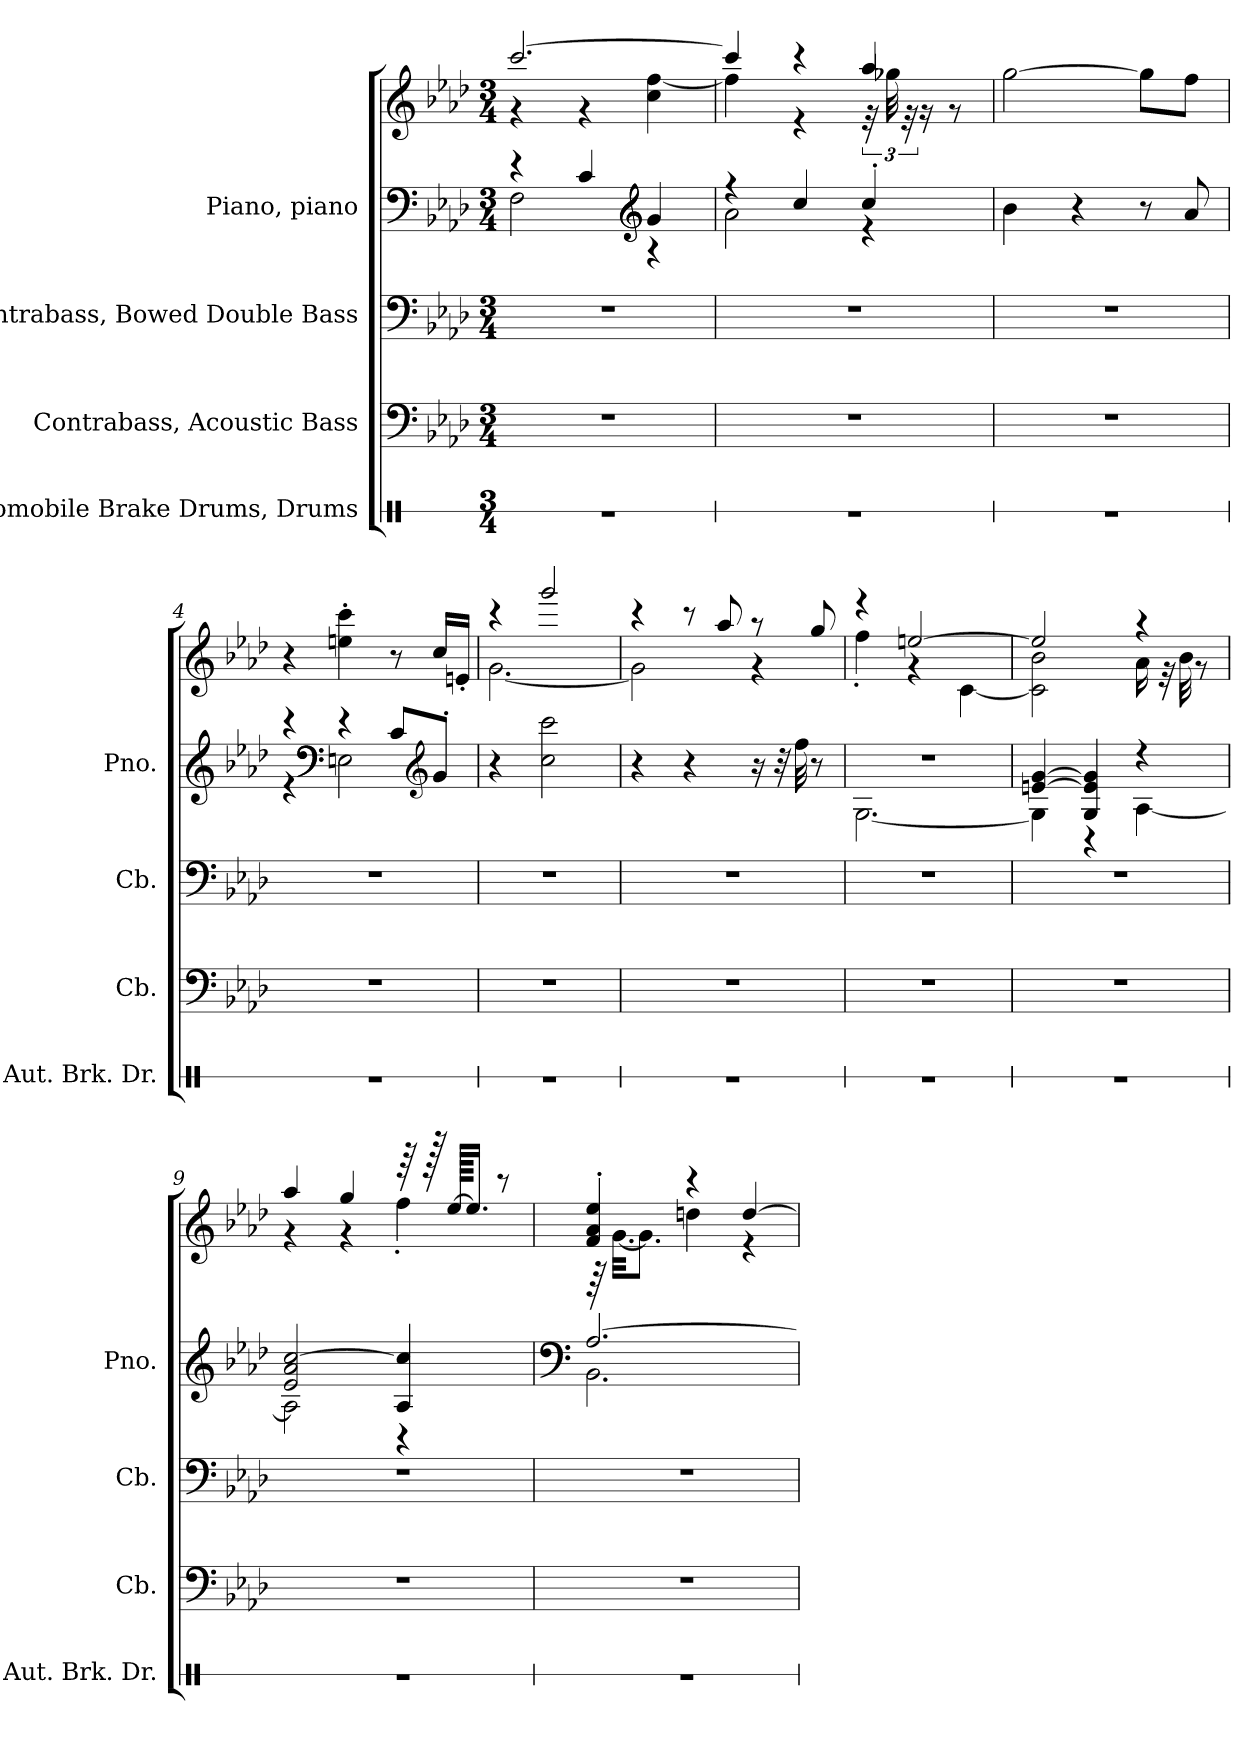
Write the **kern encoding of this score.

**kern	**kern	**kern	**kern	**kern
*part4	*part3	*part2	*part1	*part1
*staff5	*staff4	*staff3	*staff2	*staff1
*I"Automobile Brake Drums, Drums	*I"Contrabass, Acoustic Bass	*I"Contrabass, Bowed Double Bass	*I"Piano, piano	*
*I'Aut. Brk. Dr.	*I'Cb.	*I'Cb.	*I'Pno.	*
*stria1	*	*	*	*
*clefX	*clefF4	*clefF4	*clefF4	*clefG2
*	*ITrd7c12	*ITrd7c12	*	*
*k[]	*k[b-e-a-d-]	*k[b-e-a-d-]	*k[b-e-a-d-]	*k[b-e-a-d-]
*M3/4	*M3/4	*M3/4	*M3/4	*M3/4
*MM118	*MM118	*MM118	*MM118	*MM118
=1	=1	=1	=1	=1
*	*	*	*^	*^
2.r	2.r	2.r	4r	2F\	[2.ccc/	4r
.	.	.	4c/	.	.	4r
*	*	*	*clefG2	*	*	*
.	.	.	4g/	4r	.	4cc\ [4ff\
=2	=2	=2	=2	=2	=2	=2
2.r	2.r	2.r	4r	2a-\	4ccc/]	4ff\]
.	.	.	4cc/	.	4r	4r
.	.	.	4cc'/	4r	4aa-/	48r
.	.	.	.	.	.	48gg-X\
.	.	.	.	.	.	48r
.	.	.	.	.	.	16r
.	.	.	.	.	.	8r
*	*	*	*v	*v	*	*
*	*	*	*	*v	*v
=3	=3	=3	=3	=3
2.r	2.r	2.r	4b-\	[2gg\
.	.	.	4r	.
.	.	.	8r	8gg\L]
.	.	.	8a-/	8ff\J
=4	=4	=4	=4	=4
*	*	*	*^	*
2.r	2.r	2.r	4r	4r	4r
*	*	*	*clefF4	*	*
.	.	.	4r	2En\	4een\' 4ccc\'
.	.	.	8c/L	.	8r
*	*	*	*clefG2	*	*
.	.	.	8g'/J	.	16cc/LL
.	.	.	.	.	16en'/JJ
*	*	*	*v	*v	*
=5	=5	=5	=5	=5
*	*	*	*	*^
2.r	2.r	2.r	4r	4r	[2.g\
.	.	.	2cc\ 2ccc\	2ggg/	.
=6	=6	=6	=6	=6	=6
2.r	2.r	2.r	4r	4r	2g\]
.	.	.	4r	8r	.
.	.	.	.	8aa-/	.
.	.	.	16r	8r	4r
.	.	.	32r	.	.
.	.	.	32ff\	.	.
.	.	.	8r	8gg/	.
=7	=7	=7	=7	=7	=7
*	*	*	*^	*	*
2.r	2.r	2.r	2.r	[2.G\	4r	4ff'\
.	.	.	.	.	[2een/	4r
.	.	.	.	.	.	[4c\
=8	=8	=8	=8	=8	=8	=8
2.r	2.r	2.r	[4en/ [4g/	4G\]	2ee/]	2c\] 2b-\
.	.	.	4G/ 4e/] 4g/]	4r	.	.
.	.	.	4r	[4A-\	4r	16a-\
.	.	.	.	.	.	32r
.	.	.	.	.	.	32b-\
.	.	.	.	.	.	8r
=9	=9	=9	=9	=9	=9	=9
2.r	2.r	2.r	2e-/ 2a-/ [2cc/	2A-\]	4aa-/	4r
.	.	.	.	.	4gg/	4r
.	.	.	4A-/ 4cc/]	4r	64r	4ff'\
.	.	.	.	.	128r	.
.	.	.	.	.	[128ee-/KKKLL	.
.	.	.	.	.	16.ee-/JJ]	.
.	.	.	.	.	8r	.
=10	=10	=10	=10	=10	=10	=10
*	*	*	*clefF4	*	*	*
2.r	2.r	2.r	[2.A-/	2.BB-\	4f/' 4a-/' 4ee-/'	64r
.	.	.	.	.	.	[32.g\KKL
.	.	.	.	.	.	8.g\J]
.	.	.	.	.	4r	4ddn\
.	.	.	.	.	[4dd/	4r
*	*	*	*v	*v	*	*
*	*	*	*	*v	*v
=	=	=	=	=
*-	*-	*-	*-	*-
